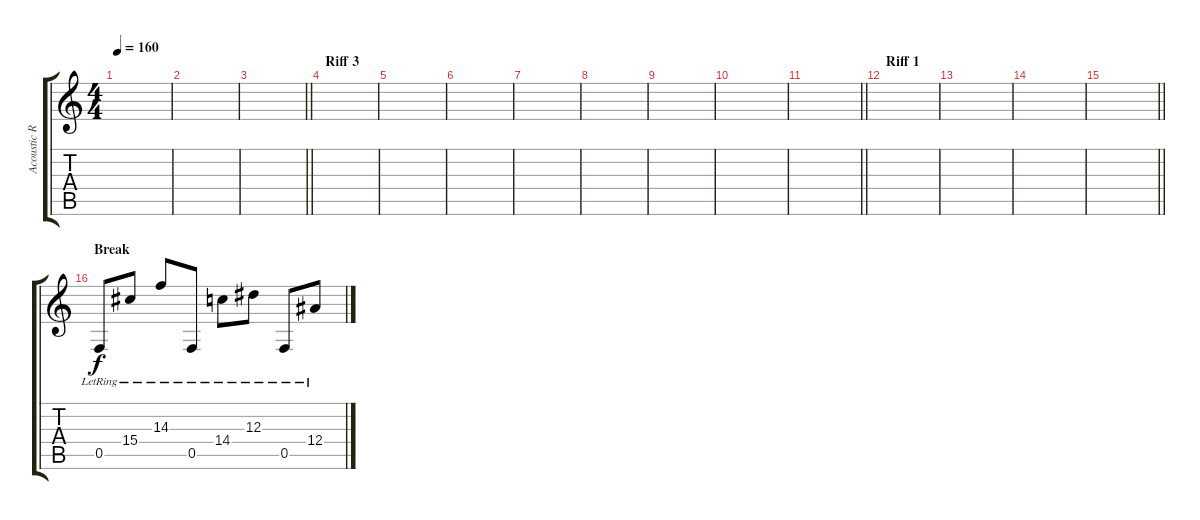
\track ("Acoustic Rhythm" "Acoustic R") {instrument acousticguitarsteel}
\staff {score tabs}
\tuning (C4 G3 Eb3 Bb2 F2 C2) {hide}
\ts (4 4)
\tempo 160
\clef g2
\ks c
|
|
\barLineRight lightlight
|
\section ("" "Riff 3")
|
|
|
|
|
|
|
\barLineRight lightlight
|
\section ("" "Riff 1")
|
|
|
\barLineRight lightlight
|
\section ("" "Break")
0.5{lr}.8 15.4{lr}.8 14.3{lr}.8 0.5{lr}.8 14.4{lr}.8 12.3{lr}.8 0.5{lr}.8 12.4{lr}.8
